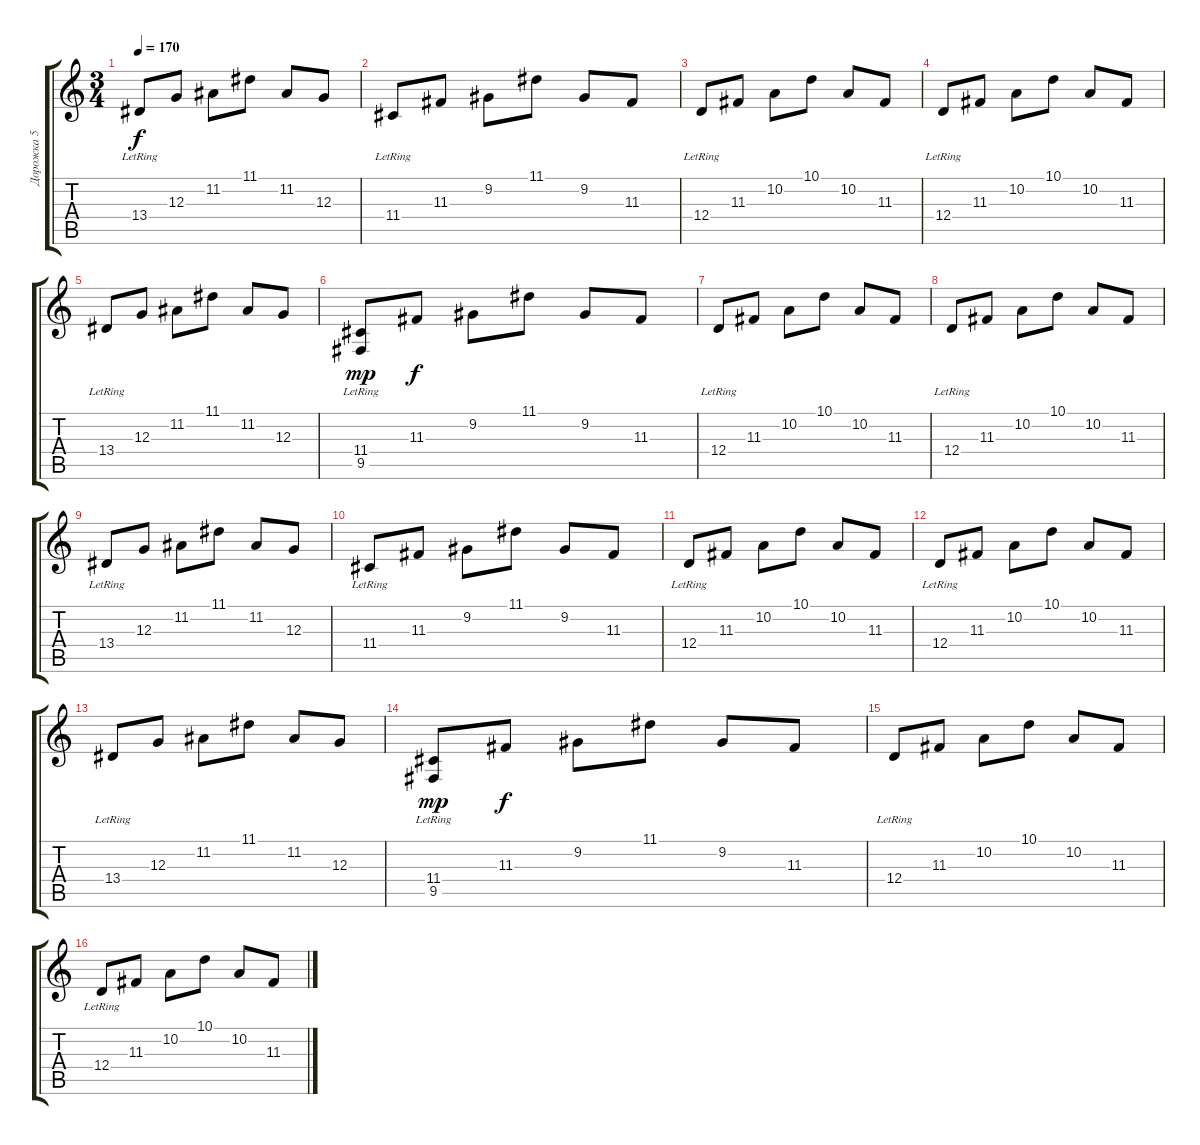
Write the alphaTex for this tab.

\track ("Дорожка 5" "Дорожка 5") {instrument stringensemble1}
\staff {score tabs}
\tuning (E4 B3 G3 D3 A2 D2) {hide}
\ts (3 4)
\tempo 170
\clef g2
\ks c
13.4{lr}.8{dy f} 12.3.8 11.2.8 11.1.8 11.2.8 12.3.8 |
11.4{lr}.8 11.3.8 9.2.8 11.1.8 9.2.8 11.3.8 |
12.4{lr}.8 11.3.8 10.2.8 10.1.8 10.2.8 11.3.8 |
12.4{lr}.8 11.3.8 10.2.8 10.1.8 10.2.8 11.3.8 |
13.4{lr}.8 12.3.8 11.2.8 11.1.8 11.2.8 12.3.8 |
(11.4 9.5{lr}).8{dy mp} 11.3.8{dy f} 9.2.8 11.1.8 9.2.8 11.3.8 |
12.4{lr}.8 11.3.8 10.2.8 10.1.8 10.2.8 11.3.8 |
12.4{lr}.8 11.3.8 10.2.8 10.1.8 10.2.8 11.3.8 |
13.4{lr}.8 12.3.8 11.2.8 11.1.8 11.2.8 12.3.8 |
11.4{lr}.8 11.3.8 9.2.8 11.1.8 9.2.8 11.3.8 |
12.4{lr}.8 11.3.8 10.2.8 10.1.8 10.2.8 11.3.8 |
12.4{lr}.8 11.3.8 10.2.8 10.1.8 10.2.8 11.3.8 |
13.4{lr}.8 12.3.8 11.2.8 11.1.8 11.2.8 12.3.8 |
(11.4 9.5{lr}).8{dy mp} 11.3.8{dy f} 9.2.8 11.1.8 9.2.8 11.3.8 |
12.4{lr}.8 11.3.8 10.2.8 10.1.8 10.2.8 11.3.8 |
12.4{lr}.8 11.3.8 10.2.8 10.1.8 10.2.8 11.3.8
